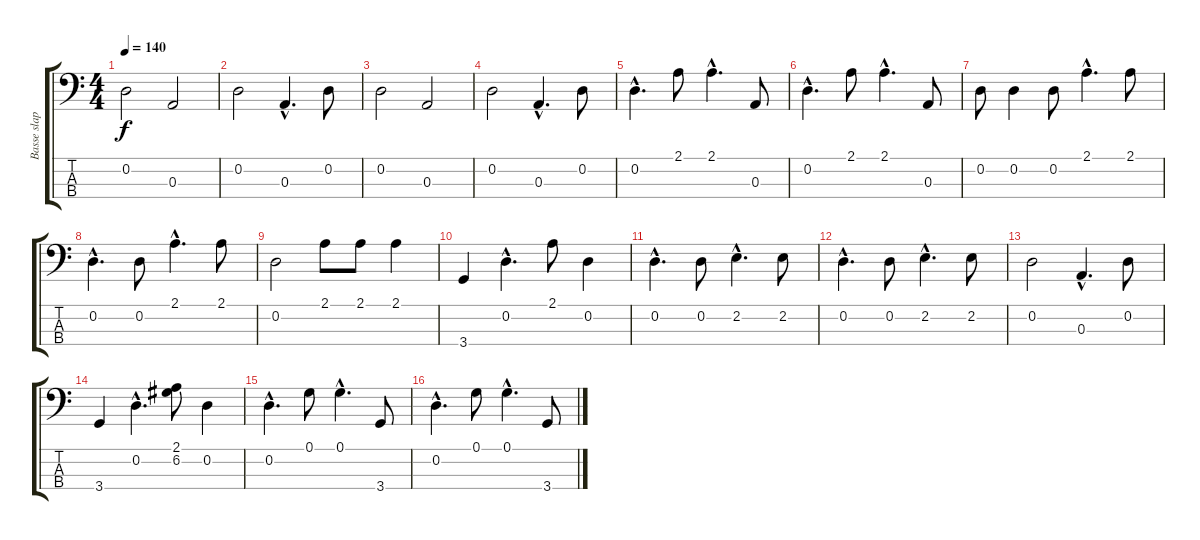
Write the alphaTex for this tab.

\track ("Basse slap " "Basse slap") {instrument slapbass1}
\staff {score tabs}
\tuning (G2 D2 A1 E1) {hide}
\ts (4 4)
\tempo 140
\clef f4
\ks c
0.2.2{dy f} 0.3.2 |
0.2.2 0.3{hac}.4{d} 0.2.8 |
0.2.2 0.3.2 |
0.2.2 0.3{hac}.4{d} 0.2.8 |
0.2{hac}.4{d} 2.1.8 2.1{hac}.4{d} 0.3.8 |
0.2{hac}.4{d} 2.1.8 2.1{hac}.4{d} 0.3.8 |
0.2.8 0.2.4 0.2.8 2.1{hac}.4{d} 2.1.8 |
0.2{hac}.4{d} 0.2.8 2.1{hac}.4{d} 2.1.8 |
0.2.2 2.1.8 2.1.8 2.1.4 |
3.4.4 0.2{hac}.4{d} 2.1.8 0.2.4 |
0.2{hac}.4{d} 0.2.8 2.2{hac}.4{d} 2.2.8 |
0.2{hac}.4{d} 0.2.8 2.2{hac}.4{d} 2.2.8 |
0.2.2 0.3{hac}.4{d} 0.2.8 |
3.4.4 0.2{hac}.4{d} (2.1 6.2).8 0.2.4 |
0.2{hac}.4{d} 0.1.8 0.1{hac}.4{d} 3.4.8 |
0.2{hac}.4{d} 0.1.8 0.1{hac}.4{d} 3.4.8
